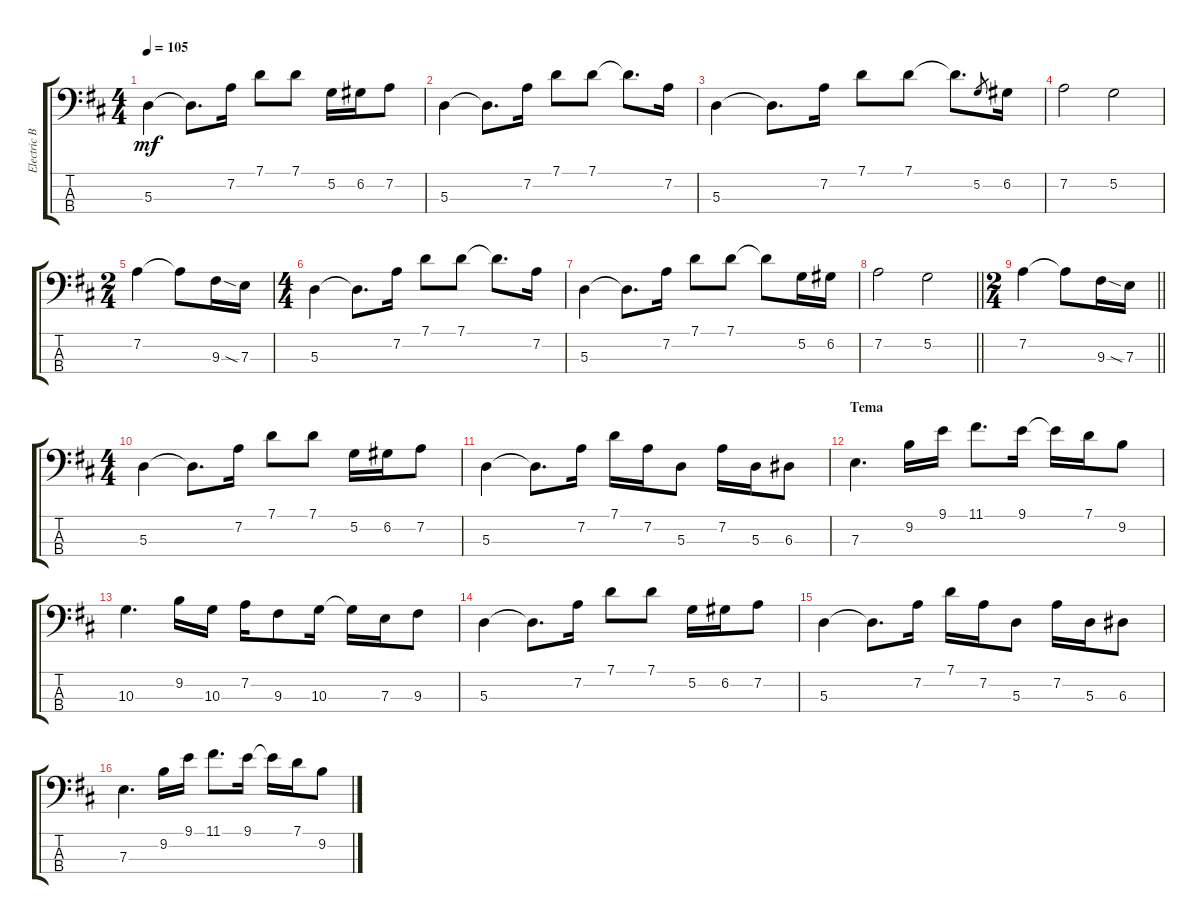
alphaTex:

\track ("Electric Bass" "Electric B") {instrument electricbassfinger}
\staff {score tabs}
\tuning (G2 D2 A1 E1) {hide}
\ts (4 4)
\tempo 105
\clef f4
\ks d
5.3.4{dy mf} 5.3{t}.8{d} 7.2.16 7.1.8 7.1.8 5.2.16 6.2.16 7.2.8 |
5.3.4 5.3{t}.8{d} 7.2.16 7.1.8 7.1.8 7.1{t}.8{d} 7.2.16 |
\section ("" "")
5.3.4 5.3{t}.8{d} 7.2.16 7.1.8 7.1.8 7.1{t}.8{d} 5.2.8{gr} 6.2.16 |
7.2.2 5.2.2 |
\ts (2 4)
7.2.4 7.2{t}.8 9.3.16 7.3{sia}.16 |
\ts (4 4)
5.3.4 5.3{t}.8{d} 7.2.16 7.1.8 7.1.8 7.1{t}.8{d} 7.2.16 |
5.3.4 5.3{t}.8{d} 7.2.16 7.1.8 7.1.8 7.1{t}.8 5.2.16 6.2.16 |
\barLineRight lightlight
7.2.2 5.2.2 |
\ts (2 4)
\barLineRight lightlight
7.2.4 7.2{t}.8 9.3.16 7.3{sia}.16 |
\ts (4 4)
5.3.4 5.3{t}.8{d} 7.2.16 7.1.8 7.1.8 5.2.16 6.2.16 7.2.8 |
5.3.4 5.3{t}.8{d} 7.2.16 7.1.16 7.2.16 5.3.8 7.2.16 5.3.16 6.3.8 |
\section ("" "Tema")
7.3.4{d} 9.2.16 9.1.16 11.1.8{d} 9.1.16 9.1{t}.16 7.1.16 9.2.8 |
10.3.4{d} 9.2.16 10.3.16 7.2.16 9.3.8 10.3.16 10.3{t}.16 7.3.16 9.3.8 |
5.3.4 5.3{t}.8{d} 7.2.16 7.1.8 7.1.8 5.2.16 6.2.16 7.2.8 |
5.3.4 5.3{t}.8{d} 7.2.16 7.1.16 7.2.16 5.3.8 7.2.16 5.3.16 6.3.8 |
7.3.4{d} 9.2.16 9.1.16 11.1.8{d} 9.1.16 9.1{t}.16 7.1.16 9.2.8
